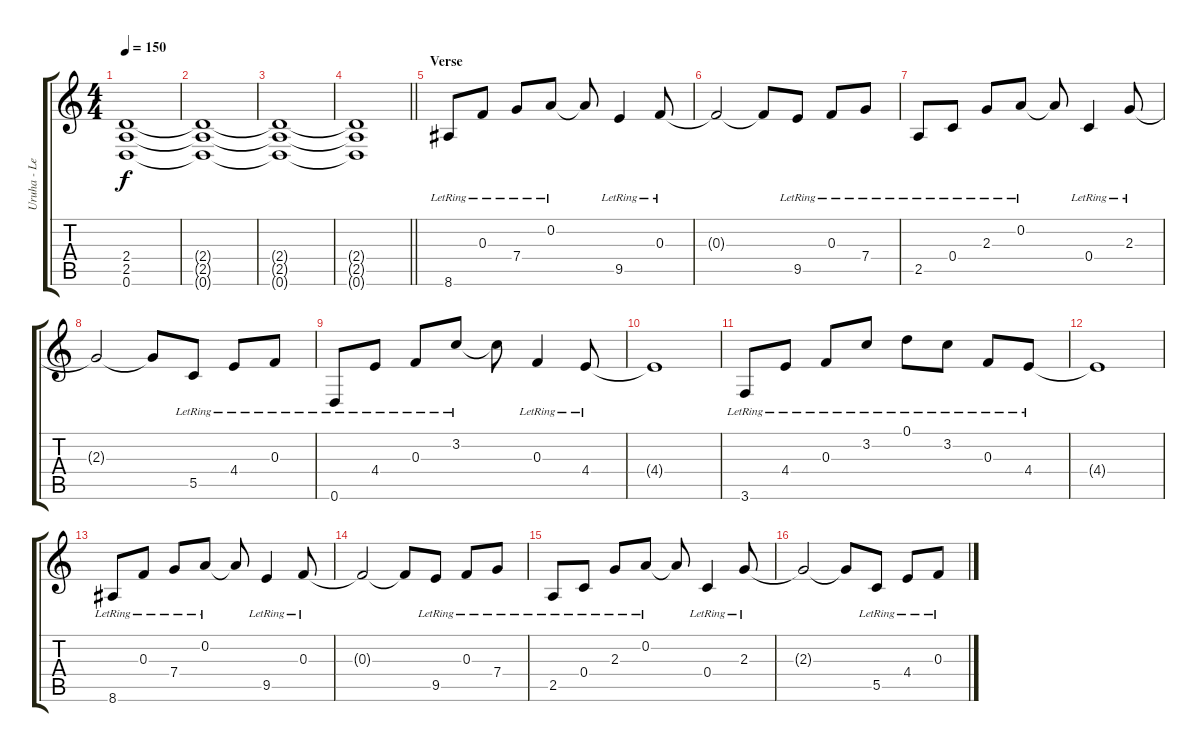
\track ("Uruha - Lead Guitar" "Uruha - Le") {instrument distortionguitar}
\staff {score tabs}
\tuning (D4 A3 F3 C3 G2 D2) {hide}
\ts (4 4)
\tempo 150
\clef g2
\ks c
(2.4 2.5 0.6).1{dy f} |
(2.4{t} 2.5{t} 0.6{t}).1 |
(2.4{t} 2.5{t} 0.6{t}).1 |
\barLineRight lightlight
(2.4{t} 2.5{t} 0.6{t}).1 |
\section ("" "Verse")
8.6{lr}.8{volume 11 instrument electricguitarclean} 0.3{lr}.8 7.4{lr}.8 0.2{lr}.8 0.2{t}.8 9.5{lr}.4 0.3{lr}.8 |
0.3{t}.2 0.3{t}.8 9.5{lr}.8 0.3{lr}.8 7.4{lr}.8 |
2.5{lr}.8 0.4{lr}.8 2.3{lr}.8 0.2{lr}.8 0.2{t}.8 0.4{lr}.4 2.3{lr}.8 |
2.3{t}.2 2.3{t}.8 5.5{lr}.8 4.4{lr}.8 0.3{lr}.8 |
0.6{lr}.8 4.4{lr}.8 0.3{lr}.8 3.2{lr}.8 3.2{t}.8 0.3{lr}.4 4.4{lr}.8 |
4.4{t}.1 |
3.6{lr}.8 4.4{lr}.8 0.3{lr}.8 3.2{lr}.8 0.1{lr}.8 3.2{lr}.8 0.3{lr}.8 4.4{lr}.8 |
4.4{t}.1 |
8.6{lr}.8 0.3{lr}.8 7.4{lr}.8 0.2{lr}.8 0.2{t}.8 9.5{lr}.4 0.3{lr}.8 |
0.3{t}.2 0.3{t}.8 9.5{lr}.8 0.3{lr}.8 7.4{lr}.8 |
2.5{lr}.8 0.4{lr}.8 2.3{lr}.8 0.2{lr}.8 0.2{t}.8 0.4{lr}.4 2.3{lr}.8 |
2.3{t}.2 2.3{t}.8 5.5{lr}.8 4.4{lr}.8 0.3{lr}.8
